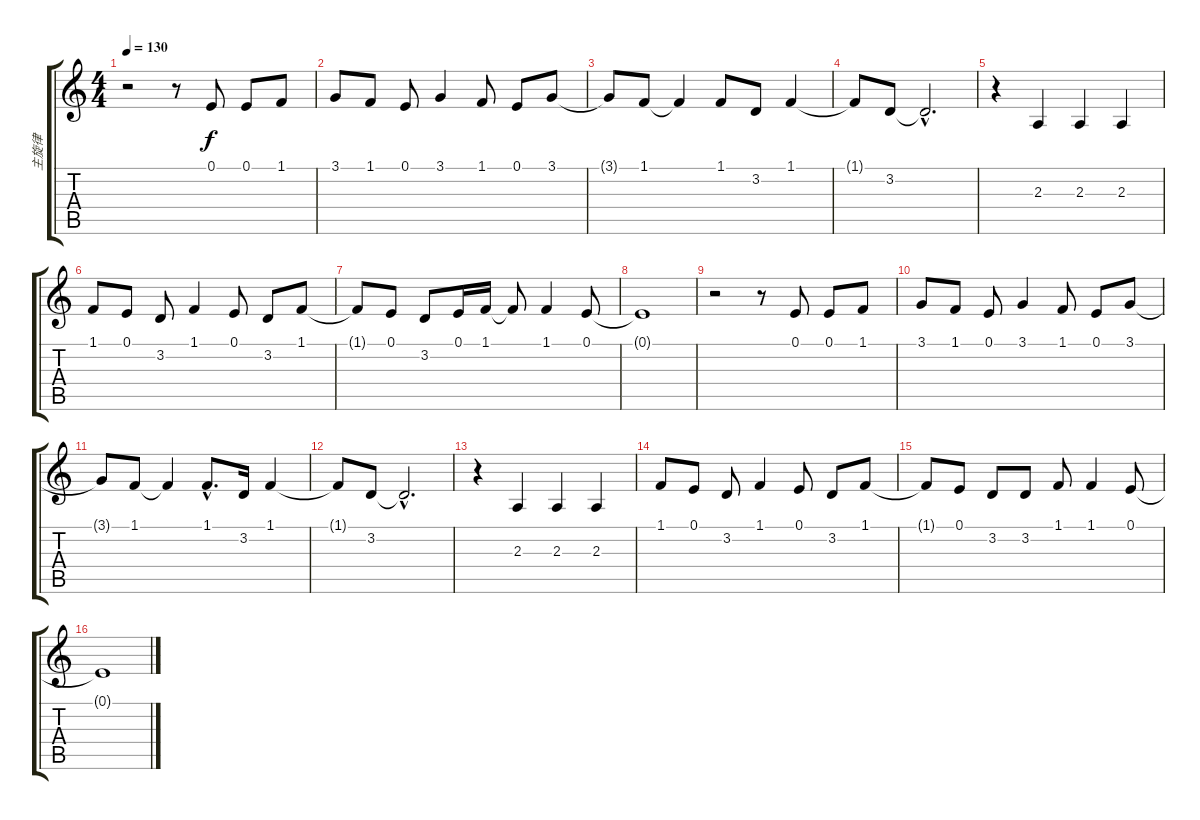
\track ("主旋律" "主旋律") {instrument synthvoice}
\staff {score tabs}
\tuning (E4 B3 G3 D3 A2 E2) {hide}
\ts (4 4)
\tempo 130
\clef g2
\ks c
r.2{dy f} r.8 0.1.8 0.1.8 1.1.8 |
3.1.8 1.1.8 0.1.8 3.1.4 1.1.8 0.1.8 3.1.8 |
3.1{t}.8 1.1.8 1.1{t}.4 1.1.8 3.2.8 1.1.4 |
1.1{t}.8 3.2.8 3.2{hac t}.2{d} |
r.4 2.3.4 2.3.4 2.3.4 |
1.1.8 0.1.8 3.2.8 1.1.4 0.1.8 3.2.8 1.1.8 |
1.1{t}.8 0.1.8 3.2.8 0.1.16 1.1.16 1.1{t}.8 1.1.4 0.1.8 |
0.1{t}.1 |
r.2 r.8 0.1.8 0.1.8 1.1.8 |
3.1.8 1.1.8 0.1.8 3.1.4 1.1.8 0.1.8 3.1.8 |
3.1{t}.8 1.1.8 1.1{t}.4 1.1{hac}.8{d} 3.2.16 1.1.4 |
1.1{t}.8 3.2.8 3.2{hac t}.2{d} |
r.4 2.3.4 2.3.4 2.3.4 |
1.1.8 0.1.8 3.2.8 1.1.4 0.1.8 3.2.8 1.1.8 |
1.1{t}.8 0.1.8 3.2.8 3.2.8 1.1.8 1.1.4 0.1.8 |
0.1{t}.1
